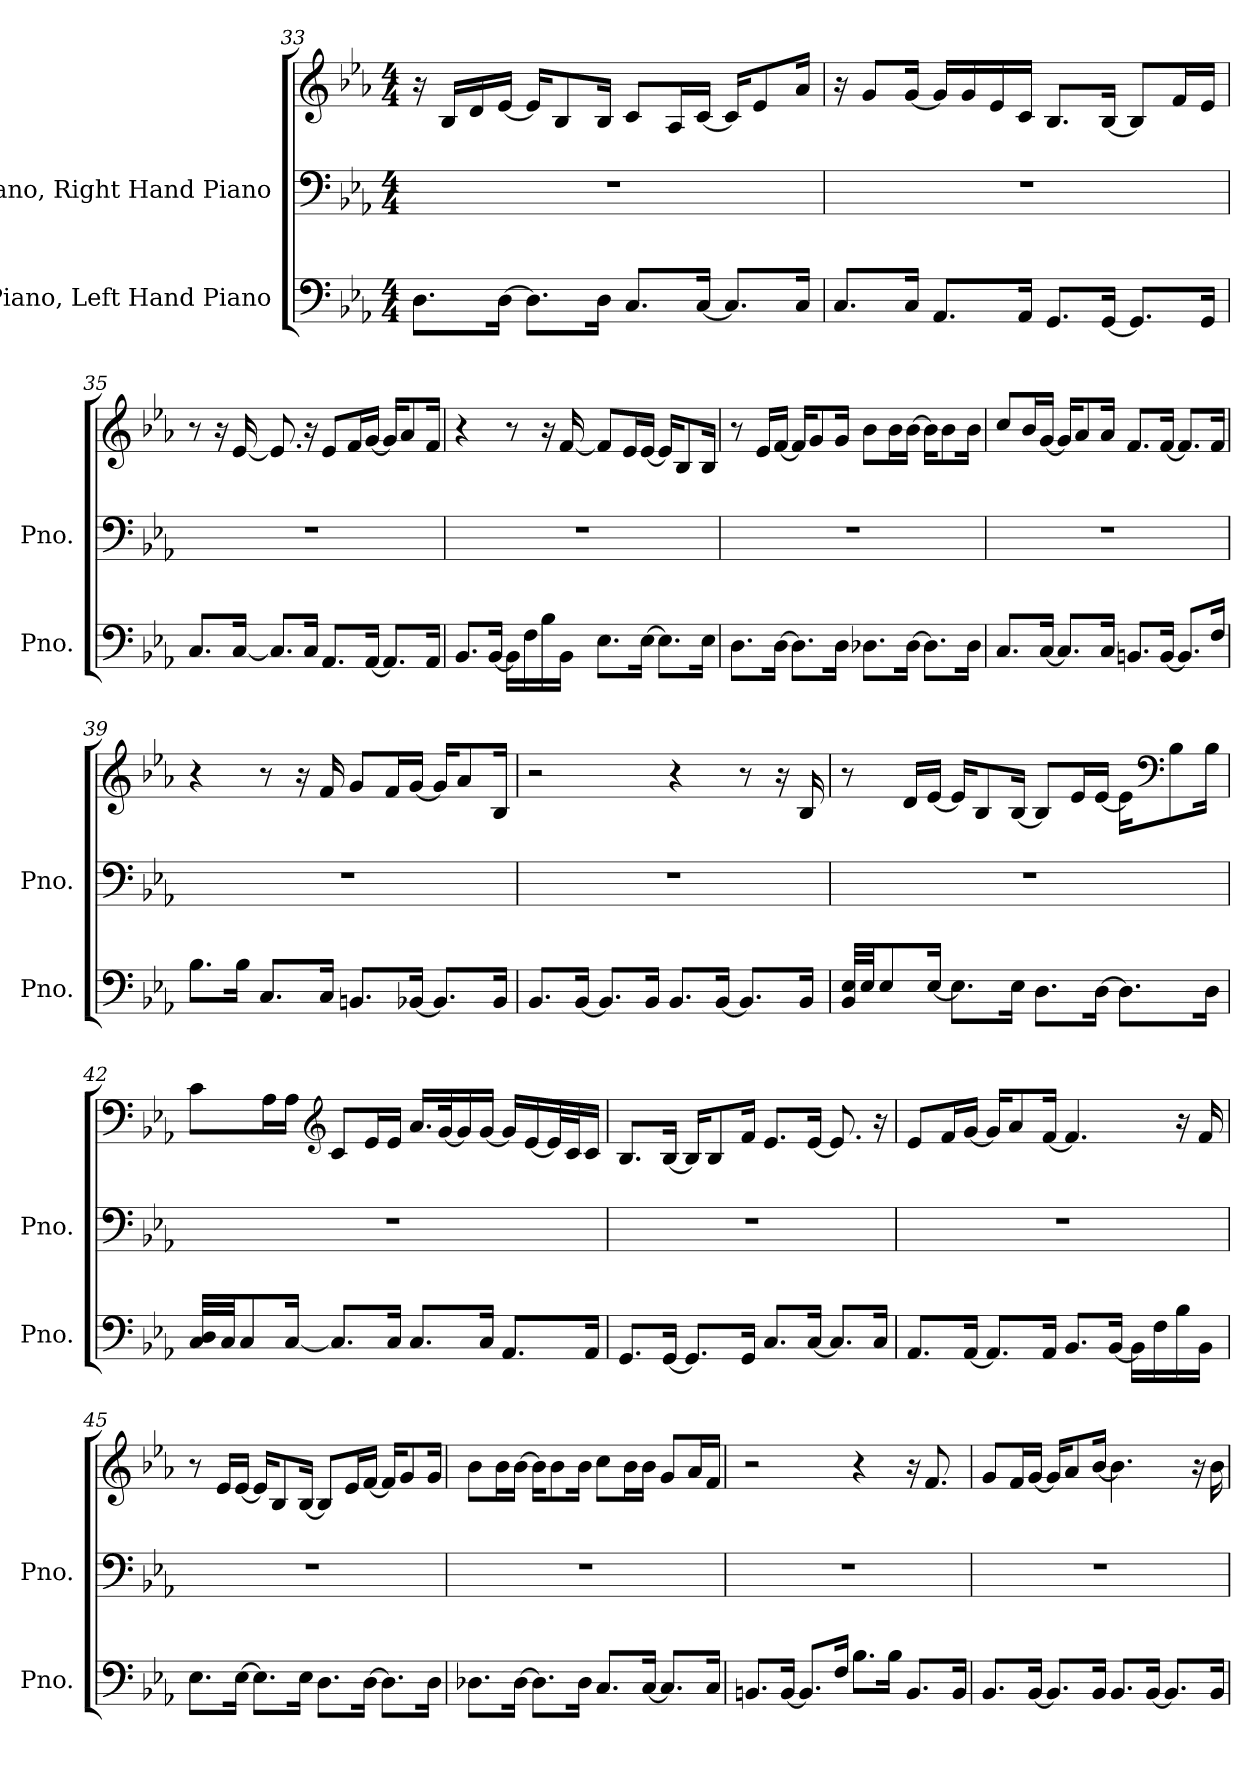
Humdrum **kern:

**kern	**kern	**kern
*part2	*part1	*part1
*staff3	*staff2	*staff1
*I"Piano, Left Hand Piano	*I"Piano, Right Hand Piano	*
*I'Pno.	*I'Pno.	*
*clefF4	*clefF4	*clefG2
*k[b-e-a-]	*k[b-e-a-]	*k[b-e-a-]
*M4/4	*M4/4	*M4/4
=33	=33	=33
8.D\L	1r	16r
.	.	16B-/LL
.	.	16d/
[16D\Jk	.	[16e-/JJ
8.D\L]	.	16e-/KL]
.	.	8B-/
16D\Jk	.	16B-/Jk
8.C/L	.	8c/L
.	.	16A-/L
[16C/Jk	.	[16c/JJ
8.C/L]	.	16c/KL]
.	.	8e-/
16C/Jk	.	16a-/Jk
=34	=34	=34
8.C/L	1r	16r
.	.	8g/L
16C/Jk	.	[16g/Jk
8.AA-/L	.	16g/LL]
.	.	16g/
.	.	16e-/
16AA-/Jk	.	16c/JJ
8.GG/L	.	8.B-/L
[16GG/Jk	.	[16B-/Jk
8.GG/L]	.	8B-/L]
.	.	16f/L
16GG/Jk	.	16e-/JJ
!!LO:LB:g=z
=35	=35	=35
8.C/L	1r	8r
.	.	16r
[16C/Jk	.	[16e-/
8.C/L]	.	8.e-/]
16C/Jk	.	16r
8.AA-/L	.	8e-/L
.	.	16f/L
[16AA-/Jk	.	[16g/JJ
8.AA-/L]	.	16g/KL]
.	.	8a-/
16AA-/Jk	.	16f/Jk
=36	=36	=36
8.BB-/L	1r	4r
[16BB-/Jk	.	.
16BB-\LL]	.	8r
16F\	.	.
16B-\	.	16r
16BB-\JJ	.	[16f/
8.E-\L	.	8f/L]
.	.	16e-/L
[16E-\Jk	.	[16e-/JJ
8.E-\L]	.	16e-/KL]
.	.	8B-/
16E-\Jk	.	16B-/Jk
=37	=37	=37
8.D\L	1r	8r
.	.	16e-/LL
[16D\Jk	.	[16f/JJ
8.D\L]	.	16f/KL]
.	.	8g/
16D\Jk	.	16g/Jk
8.D-X\L	.	8b-\L
.	.	16b-\L
[16D-\Jk	.	[16b-\JJ
8.D-\L]	.	16b-\KL]
.	.	8b-\
16D-\Jk	.	16b-\Jk
!!LO:LB:g=z
=38	=38	=38
8.C/L	1r	8cc/L
.	.	16b-/L
[16C/Jk	.	[16g/JJ
8.C/L]	.	16g/KL]
.	.	8a-/
16C/Jk	.	16a-/Jk
8.BBn/L	.	8.f/L
[16BB/Jk	.	[16f/Jk
8.BB/L]	.	8.f/L]
16F/Jk	.	16f/Jk
=39	=39	=39
8.B-\L	1r	4r
16B-\Jk	.	.
8.C/L	.	8r
.	.	16r
16C/Jk	.	16f/
8.BBn/L	.	8g/L
.	.	16f/L
[16BB-X/Jk	.	[16g/JJ
8.BB-/L]	.	16g/KL]
.	.	8a-/
16BB-/Jk	.	16B-/Jk
=40	=40	=40
8.BB-/L	1r	2r
[16BB-/Jk	.	.
8.BB-/L]	.	.
16BB-/Jk	.	.
8.BB-/L	.	4r
[16BB-/Jk	.	.
8.BB-/L]	.	8r
.	.	16r
16BB-/Jk	.	16B-/
!!LO:LB:g=z
=41	=41	=41
32BB-/ 32E-/LLL	1r	8r
32E-/JJ	.	.
8E-/	.	.
.	.	16d/LL
[16E-/Jk	.	[16e-/JJ
8.E-\L]	.	16e-/KL]
.	.	8B-/
16E-\Jk	.	[16B-/Jk
8.D\L	.	8B-/L]
.	.	16e-/L
[16D\Jk	.	[16e-/JJ
8.D\L]	.	16e-\KL]
*	*	*clefF4
.	.	8B-\
16D\Jk	.	16B-\Jk
=42	=42	=42
32C/ 32D/LLL	1r	8c\L
32C/JJ	.	.
8C/	.	.
.	.	16A-\L
[16C/Jk	.	16A-\JJ
*	*	*clefG2
8.C/L]	.	8c/L
.	.	16e-/L
16C/Jk	.	16e-/JJ
8.C/L	.	16.a-/LL
.	.	[32g/K
.	.	16g/]
16C/Jk	.	[16g/JJ
8.AA-/L	.	16g/LL]
.	.	[16e-/
.	.	32e-/L]
.	.	32c/J
16AA-/Jk	.	16c/JJ
!!LO:PB:g=z
=43	=43	=43
8.GG/L	1r	8.B-/L
[16GG/Jk	.	[16B-/Jk
8.GG/L]	.	16B-/KL]
.	.	8B-/
16GG/Jk	.	16f/Jk
8.C/L	.	8.e-/L
[16C/Jk	.	[16e-/Jk
8.C/L]	.	8.e-/]
16C/Jk	.	16r
=44	=44	=44
8.AA-/L	1r	8e-/L
.	.	16f/L
[16AA-/Jk	.	[16g/JJ
8.AA-/L]	.	16g/KL]
.	.	8a-/
16AA-/Jk	.	[16f/Jk
8.BB-/L	.	4.f/]
[16BB-/Jk	.	.
16BB-\LL]	.	.
16F\	.	.
16B-\	.	16r
16BB-\JJ	.	16f/
=45	=45	=45
8.E-\L	1r	8r
.	.	16e-/LL
[16E-\Jk	.	[16e-/JJ
8.E-\L]	.	16e-/KL]
.	.	8B-/
16E-\Jk	.	[16B-/Jk
8.D\L	.	8B-/L]
.	.	16e-/L
[16D\Jk	.	[16f/JJ
8.D\L]	.	16f/KL]
.	.	8g/
16D\Jk	.	16g/Jk
!!LO:LB:g=z
=46	=46	=46
8.D-X\L	1r	8b-\L
.	.	16b-\L
[16D-\Jk	.	[16b-\JJ
8.D-\L]	.	16b-\KL]
.	.	8b-\
16D-\Jk	.	16b-\Jk
8.C/L	.	8cc\L
.	.	16b-\L
[16C/Jk	.	16b-\JJ
8.C/L]	.	8g/L
.	.	16a-/L
16C/Jk	.	16f/JJ
=47	=47	=47
8.BBn/L	1r	2r
[16BB/Jk	.	.
8.BB/L]	.	.
16F/Jk	.	.
8.B-\L	.	4r
16B-\Jk	.	.
8.BB/L	.	16r
.	.	8.f/
16BB/Jk	.	.
=48	=48	=48
8.BB-/L	1r	8g/L
.	.	16f/L
[16BB-/Jk	.	[16g/JJ
8.BB-/L]	.	16g/KL]
.	.	8a-/
16BB-/Jk	.	[16b-/Jk
8.BB-/L	.	4.b-\]
[16BB-/Jk	.	.
8.BB-/L]	.	.
.	.	16r
16BB-/Jk	.	16b-\
=	=	=
*-	*-	*-
